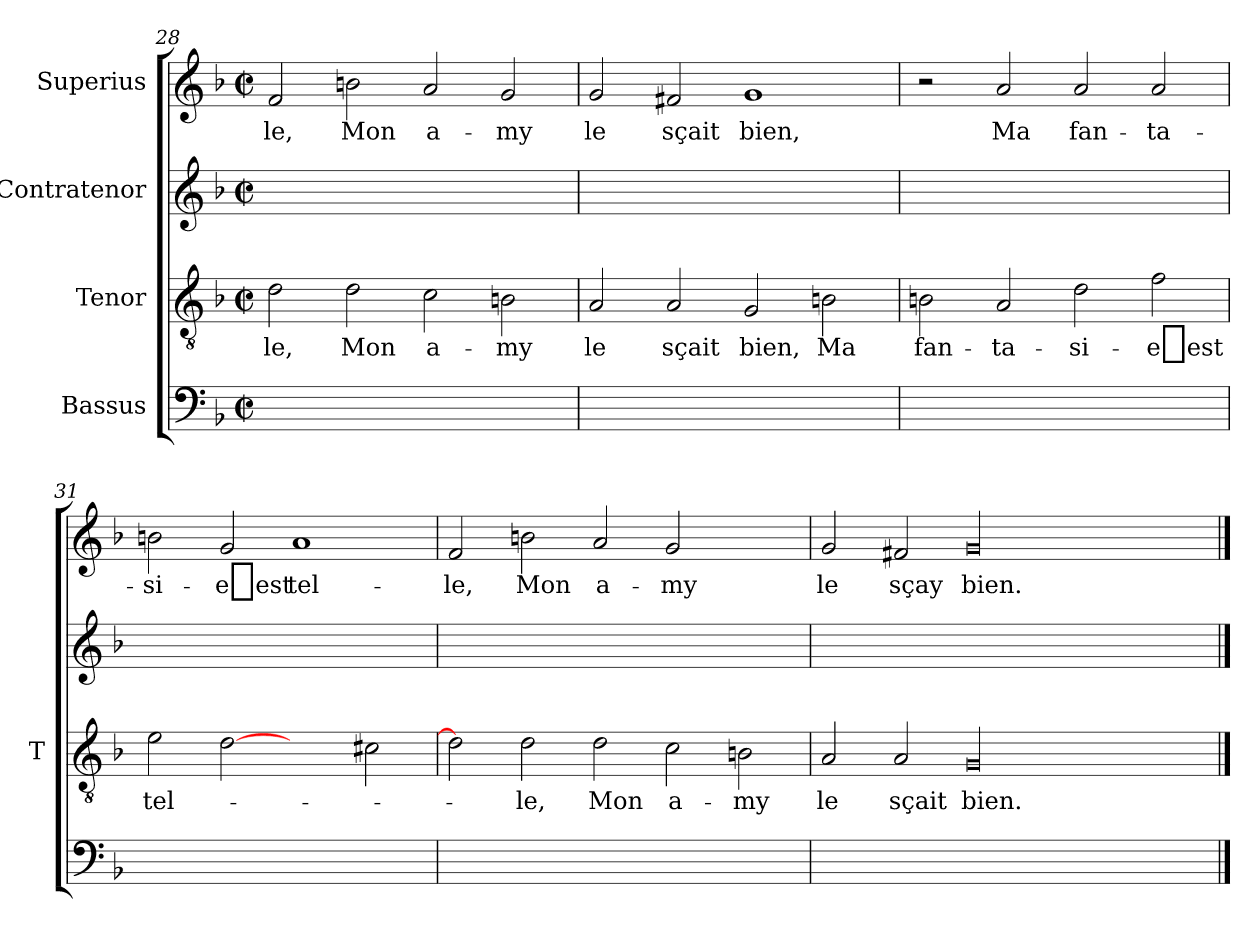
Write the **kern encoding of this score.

**kern	**kern	**text	**kern	**kern	**text
*part4	*part3	*part3	*part2	*part1	*part1
*staff4	*staff3	*staff3	*staff2	*staff1	*staff1
*I"Bassus	*I"Tenor	*	*I"Contratenor	*I"Superius	*
*	*I'T	*	*	*	*
*clefF4	*clefGv2	*	*clefG2	*clefG2	*
*k[b-]	*k[b-]	*	*k[b-]	*k[b-]	*
*F:	*F:	*	*F:	*F:	*
*M2/2	*M2/2	*	*M2/2	*M2/2	*
*met(c|)	*met(c|)	*	*met(c|)	*met(c|)	*
=28	=28	=28	=28	=28	=28
1ryy	2d	-le,	1ryy	2f	-le,
.	2d	-Mon	.	2b	-Mon
1ryy	2c	a-	1ryy	2a	a-
.	2B	-my	.	2g	-my
!!LO:PB:g=z
=29	=29	=29	=29	=29	=29
1ryy	2A	-le	1ryy	2g	-le
.	2A	-sçait	.	2f#X	-sçait
1ryy	2G	-bien,	1ryy	1g	-bien,
.	2B	-Ma	.	.	.
=30	=30	=30	=30	=30	=30
1ryy	2B	fan-	1ryy	2r	.
.	2A	ta-	.	2a	-Ma
1ryy	2d	si-	1ryy	2a	fan-
.	2f	-e_est	.	2a	ta-
=31	=31	=31	=31	=31	=31
1ryy	2e	tel-	1ryy	2b	si-
.	[2d	.	.	2g	-e_est
1ryy	2ryy	.	1ryy	1a	tel-
.	2c#X	.	.	.	.
=32	=32	=32	=32	=32	=32
1ryy	2d]	.	1ryy	2f	-le,
.	2d	-le,	.	2b	-Mon
1ryy	2d	-Mon	1ryy	2a	a-
.	2c	a-	.	2g	-my
2ryy	2B	-my	2ryy	2ryy	.
=33	=33	=33	=33	=33	=33
1ryy	2A	-le	1ryy	2g	-le
.	2A	-sçait	.	2f#X	-sçay
00ryy	00G	-bien.	00ryy	00g	-bien.
==	==	==	==	==	==
*-	*-	*-	*-	*-	*-
